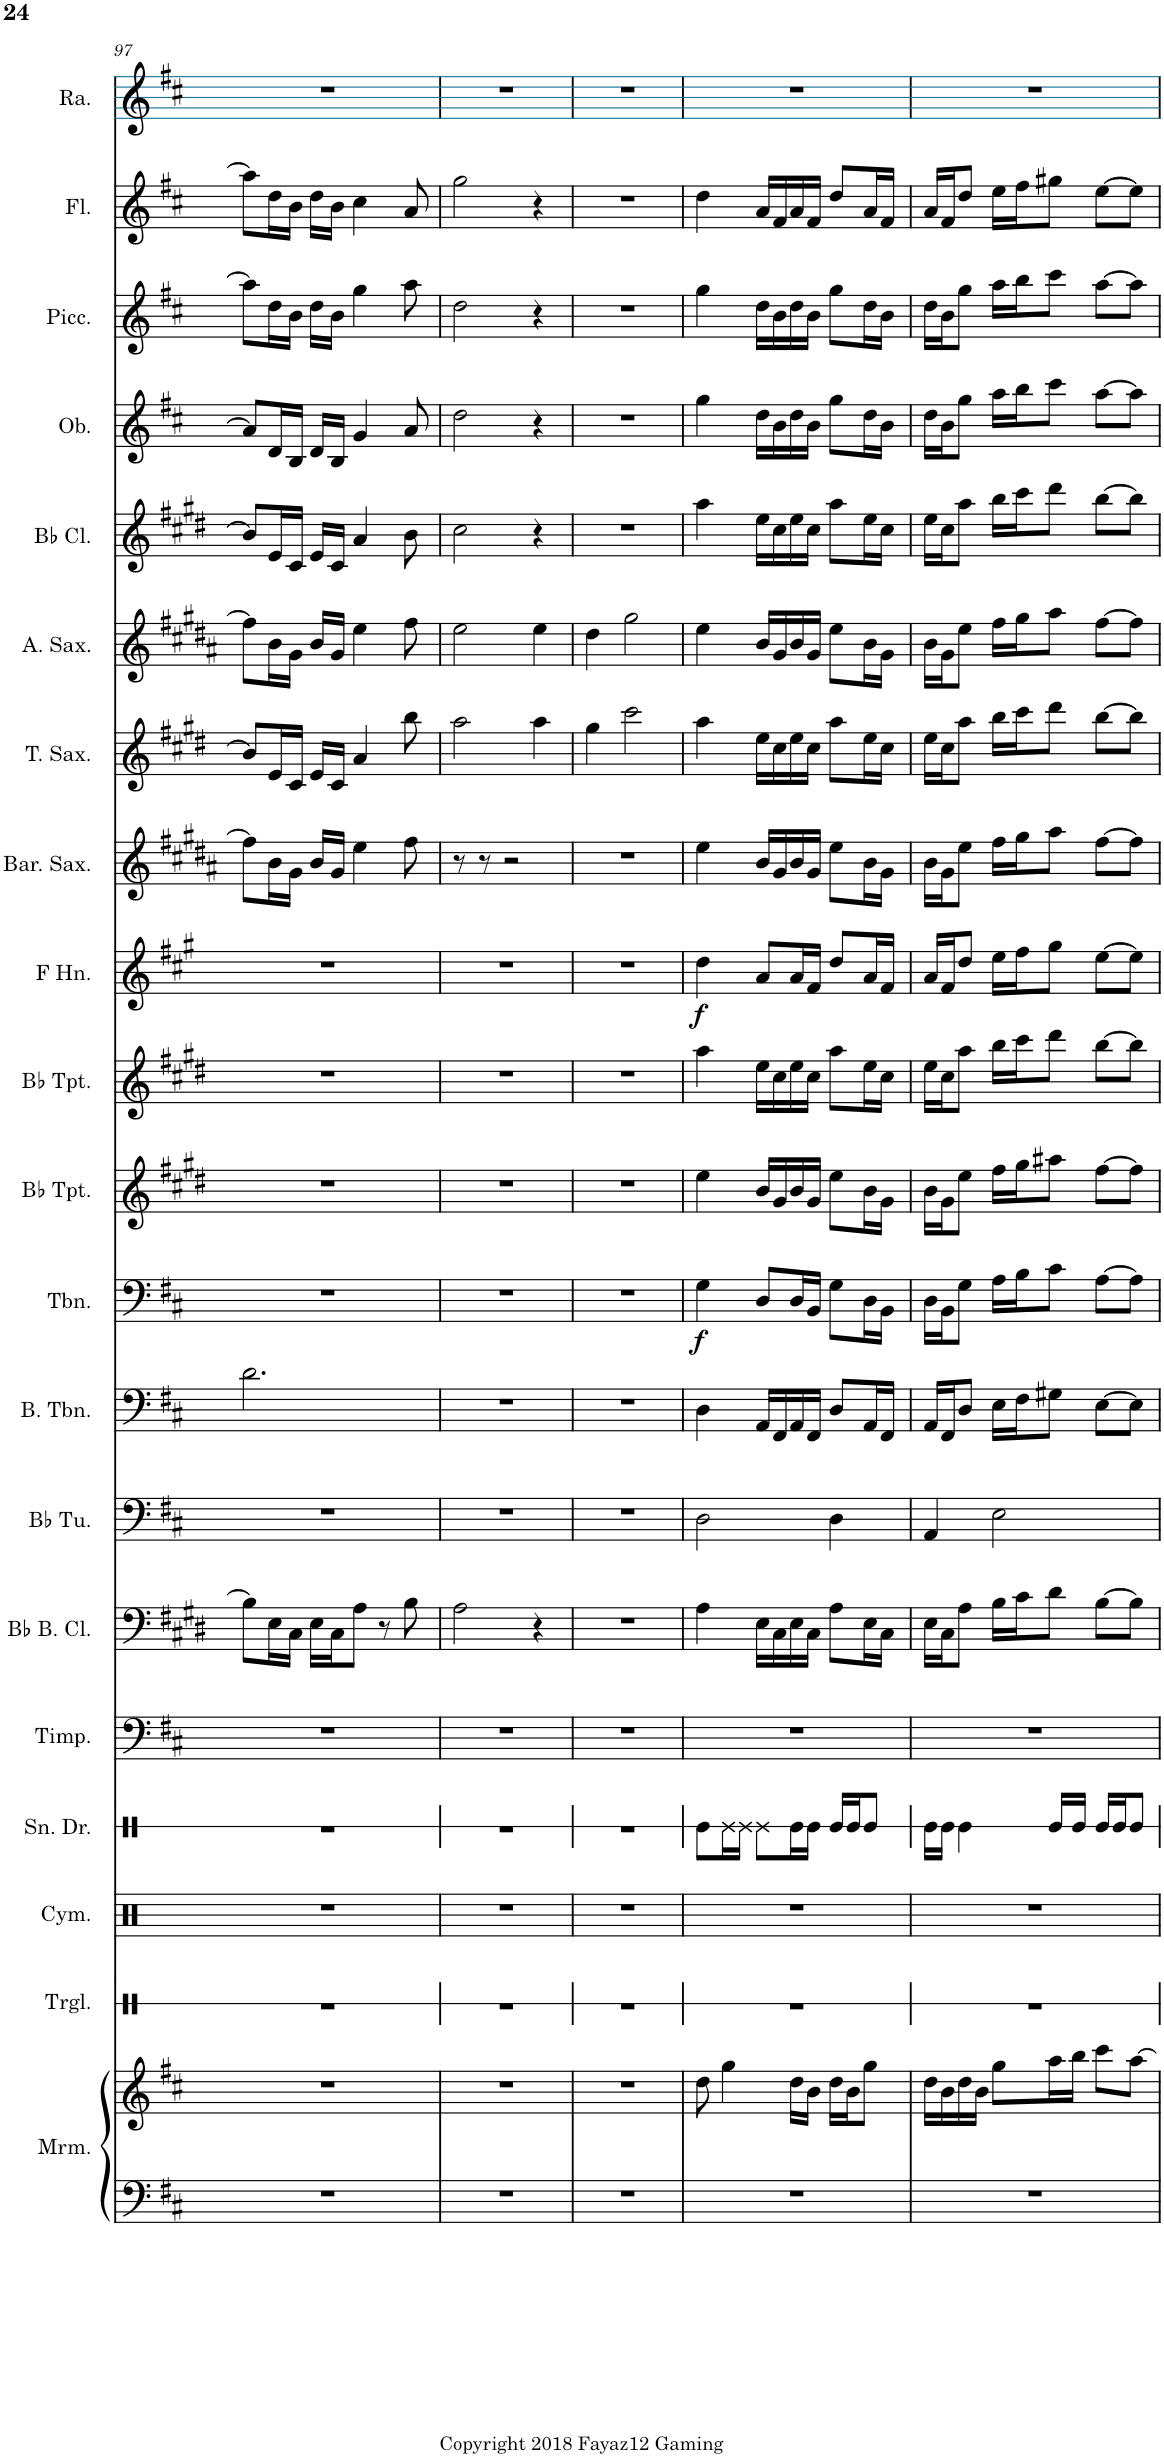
**kern	**kern	**kern	**kern	**kern	**kern	**kern	**kern	**kern	**kern	**dynam	**kern	**kern	**kern	**dynam	**kern	**kern	**kern	**kern	**kern	**kern	**kern	**kern
*part20	*part20	*part19	*part18	*part17	*part16	*part15	*part14	*part13	*part12	*part12	*part11	*part10	*part9	*part9	*part8	*part7	*part6	*part5	*part4	*part3	*part2	*part1
*staff21	*staff20	*staff19	*staff18	*staff17	*staff16	*staff15	*staff14	*staff13	*staff12	*staff12	*staff11	*staff10	*staff9	*staff9	*staff8	*staff7	*staff6	*staff5	*staff4	*staff3	*staff2	*staff1
*I"Marimba	*	*I"Triangle	*I"Cymbals	*I"Snare Drum	*I"Timpani	*I"Bb Bass Clarinet (Bass Clef)	*I"Bb Tuba	*I"Bass Trombone	*I"Trombone	*	*I"Bb Trumpet	*I"Bb Trumpet	*I"Horn in F	*	*I"Baritone Saxophone	*I"Tenor Saxophone	*I"Alto Saxophone	*I"Bb Clarinet	*I"Oboe	*I"Piccolo	*I"Flute	*I"Rosalina
*I'Mrm.	*	*I'Trgl.	*I'Cym.	*I'Sn. Dr.	*I'Timp.	*I'Bb B. Cl.	*I'Bb Tu.	*I'B. Tbn.	*I'Tbn.	*	*I'Bb Tpt.	*I'Bb Tpt.	*	*	*I'Bar. Sax.	*I'T. Sax.	*I'A. Sax.	*I'Bb Cl.	*I'Ob.	*I'Picc.	*I'Fl.	*I'Ra.
!!LO:PB:g=z
*clefF4	*clefG2	*clefX	*clefX	*clefX	*clefF4	*clefF4	*clefF4	*clefF4	*clefF4	*	*clefG2	*clefG2	*clefG2	*	*clefG2	*clefG2	*clefG2	*clefG2	*clefG2	*clefG2	*clefG2	*clefG2
*	*	*	*	*	*	*Trd1c2	*	*	*	*	*Trd1c2	*Trd1c2	*Trd4c7	*	*Trd12c21	*Trd8c14	*Trd5c9	*Trd1c2	*	*Trd-7c-12	*	*
*k[f#c#]	*k[f#c#]	*k[]	*k[]	*k[]	*k[f#c#]	*k[f#c#g#d#]	*k[f#c#]	*k[f#c#]	*k[f#c#]	*	*k[f#c#g#d#]	*k[f#c#g#d#]	*k[f#c#g#]	*	*k[f#c#g#d#a#]	*k[f#c#g#d#]	*k[f#c#g#d#a#]	*k[f#c#g#d#]	*k[f#c#]	*k[f#c#]	*k[f#c#]	*k[f#c#]
*M3/4	*M3/4	*M3/4	*M3/4	*M3/4	*M3/4	*M3/4	*M3/4	*M3/4	*M3/4	*	*M3/4	*M3/4	*M3/4	*	*M3/4	*M3/4	*M3/4	*M3/4	*M3/4	*M3/4	*M3/4	*M3/4
=97	=97	=97	=97	=97	=97	=97	=97	=97	=97	=97	=97	=97	=97	=97	=97	=97	=97	=97	=97	=97	=97	=97
2.r	2.r	2.r	2.r	2.r	2.r	8B\L]	2.r	2.d\	2.r	.	2.r	2.r	2.r	.	8ff#\L]	8b/L]	8ff#\L]	8b/L]	8a/L]	8aa\L]	8aa\L]	2.r
.	.	.	.	.	.	16E\L	.	.	.	.	.	.	.	.	16b\L	16e/L	16b\L	16e/L	16d/L	16dd\L	16dd\L	.
.	.	.	.	.	.	16C#\JJ	.	.	.	.	.	.	.	.	16g#\JJ	16c#/JJ	16g#\JJ	16c#/JJ	16B/JJ	16b\JJ	16b\JJ	.
.	.	.	.	.	.	16E\LL	.	.	.	.	.	.	.	.	16b/LL	16e/LL	16b/LL	16e/LL	16d/LL	16dd\LL	16dd\LL	.
.	.	.	.	.	.	16C#\J	.	.	.	.	.	.	.	.	16g#/JJ	16c#/JJ	16g#/JJ	16c#/JJ	16B/JJ	16b\JJ	16b\JJ	.
.	.	.	.	.	.	8A\J	.	.	.	.	.	.	.	.	4ee\	4a/	4ee\	4a/	4g/	4gg\	4cc#\	.
.	.	.	.	.	.	8r	.	.	.	.	.	.	.	.	.	.	.	.	.	.	.	.
.	.	.	.	.	.	8B\	.	.	.	.	.	.	.	.	8ff#\	8bb\	8ff#\	8b\	8a/	8aa\	8a/	.
=98	=98	=98	=98	=98	=98	=98	=98	=98	=98	=98	=98	=98	=98	=98	=98	=98	=98	=98	=98	=98	=98	=98
2.r	2.r	2.r	2.r	2.r	2.r	2A\	2.r	2.r	2.r	.	2.r	2.r	2.r	.	8r	2aa\	2ee\	2cc#\	2dd\	2dd\	2gg\	2.r
.	.	.	.	.	.	.	.	.	.	.	.	.	.	.	8r	.	.	.	.	.	.	.
.	.	.	.	.	.	.	.	.	.	.	.	.	.	.	2r	.	.	.	.	.	.	.
.	.	.	.	.	.	4r	.	.	.	.	.	.	.	.	.	4aa\	4ee\	4r	4r	4r	4r	.
=99	=99	=99	=99	=99	=99	=99	=99	=99	=99	=99	=99	=99	=99	=99	=99	=99	=99	=99	=99	=99	=99	=99
2.r	2.r	2.r	2.r	2.r	2.r	2.r	2.r	2.r	2.r	.	2.r	2.r	2.r	.	2.r	4gg#\	4dd#\	2.r	2.r	2.r	2.r	2.r
.	.	.	.	.	.	.	.	.	.	.	.	.	.	.	.	2ccc#\	2gg#\	.	.	.	.	.
=100	=100	=100	=100	=100	=100	=100	=100	=100	=100	=100	=100	=100	=100	=100	=100	=100	=100	=100	=100	=100	=100	=100
!	!	!	!	!	!	!	!	!	!	!LO:DY:b	!	!	!	!LO:DY:b	!	!	!	!	!	!	!	!
2.r	8dd\	2.r	2.r	8Re\L	2.r	4A\	2D\	4D\	4G\	f	4ee\	4aa\	4dd\	f	4ee\	4aa\	4ee\	4aa\	4gg\	4gg\	4dd\	2.r
.	4gg\	.	.	16Re\L	.	.	.	.	.	.	.	.	.	.	.	.	.	.	.	.	.	.
.	.	.	.	16Re\JJ	.	.	.	.	.	.	.	.	.	.	.	.	.	.	.	.	.	.
.	.	.	.	8Re\L	.	16E\LL	.	16AA/LL	8D/L	.	16b/LL	16ee\LL	8a/L	.	16b/LL	16ee\LL	16b/LL	16ee\LL	16dd\LL	16dd\LL	16a/LL	.
.	.	.	.	.	.	16C#\	.	16FF#/	.	.	16g#/	16cc#\	.	.	16g#/	16cc#\	16g#/	16cc#\	16b\	16b\	16f#/	.
.	16dd\LL	.	.	16Re\L	.	16E\	.	16AA/	16D/L	.	16b/	16ee\	16a/L	.	16b/	16ee\	16b/	16ee\	16dd\	16dd\	16a/	.
.	16b\JJ	.	.	16Re\JJ	.	16C#\JJ	.	16FF#/JJ	16BB/JJ	.	16g#/JJ	16cc#\JJ	16f#/JJ	.	16g#/JJ	16cc#\JJ	16g#/JJ	16cc#\JJ	16b\JJ	16b\JJ	16f#/JJ	.
.	16dd\LL	.	.	16Re/LL	.	8A\L	4D\	8D/L	8G\L	.	8ee\L	8aa\L	8dd/L	.	8ee\L	8aa\L	8ee\L	8aa\L	8gg\L	8gg\L	8dd/L	.
.	16b\J	.	.	16Re/J	.	.	.	.	.	.	.	.	.	.	.	.	.	.	.	.	.	.
.	8gg\J	.	.	8Re/J	.	16E\L	.	16AA/L	16D\L	.	16b\L	16ee\L	16a/L	.	16b\L	16ee\L	16b\L	16ee\L	16dd\L	16dd\L	16a/L	.
.	.	.	.	.	.	16C#\JJ	.	16FF#/JJ	16BB\JJ	.	16g#\JJ	16cc#\JJ	16f#/JJ	.	16g#\JJ	16cc#\JJ	16g#\JJ	16cc#\JJ	16b\JJ	16b\JJ	16f#/JJ	.
=101	=101	=101	=101	=101	=101	=101	=101	=101	=101	=101	=101	=101	=101	=101	=101	=101	=101	=101	=101	=101	=101	=101
2.r	16dd\LL	2.r	2.r	16Re\LL	2.r	16E\LL	4AA/	16AA/LL	16D\LL	.	16b\LL	16ee\LL	16a/LL	.	16b\LL	16ee\LL	16b\LL	16ee\LL	16dd\LL	16dd\LL	16a/LL	2.r
.	16b\	.	.	16Re\JJ	.	16C#\J	.	16FF#/J	16BB\J	.	16g#\J	16cc#\J	16f#/J	.	16g#\J	16cc#\J	16g#\J	16cc#\J	16b\J	16b\J	16f#/J	.
.	16dd\	.	.	4Re\	.	8A\J	.	8D/J	8G\J	.	8ee\J	8aa\J	8dd/J	.	8ee\J	8aa\J	8ee\J	8aa\J	8gg\J	8gg\J	8dd/J	.
.	16b\JJ	.	.	.	.	.	.	.	.	.	.	.	.	.	.	.	.	.	.	.	.	.
.	8gg\L	.	.	.	.	16B\LL	2E\	16E\LL	16A\LL	.	16ff#\LL	16bb\LL	16ee\LL	.	16ff#\LL	16bb\LL	16ff#\LL	16bb\LL	16aa\LL	16aa\LL	16ee\LL	.
.	.	.	.	.	.	16c#\J	.	16F#\J	16B\J	.	16gg#\J	16ccc#\J	16ff#\J	.	16gg#\J	16ccc#\J	16gg#\J	16ccc#\J	16bb\J	16bb\J	16ff#\J	.
.	16aa\L	.	.	16Re/LL	.	8d#\J	.	8G#X\J	8c#\J	.	8aa#X\J	8ddd#\J	8gg#\J	.	8aa#\J	8ddd#\J	8aa#\J	8ddd#\J	8ccc#\J	8ccc#\J	8gg#X\J	.
.	16bb\JJ	.	.	16Re/JJ	.	.	.	.	.	.	.	.	.	.	.	.	.	.	.	.	.	.
.	8ccc#\L	.	.	16Re/LL	.	[8B\L	.	[8E\L	[8A\L	.	[8ff#\L	[8bb\L	[8ee\L	.	[8ff#\L	[8bb\L	[8ff#\L	[8bb\L	[8aa\L	[8aa\L	[8ee\L	.
.	.	.	.	16Re/J	.	.	.	.	.	.	.	.	.	.	.	.	.	.	.	.	.	.
.	[8aa\J	.	.	8Re/J	.	8B\J]	.	8E\J]	8A\J]	.	8ff#\J]	8bb\J]	8ee\J]	.	8ff#\J]	8bb\J]	8ff#\J]	8bb\J]	8aa\J]	8aa\J]	8ee\J]	.
=	=	=	=	=	=	=	=	=	=	=	=	=	=	=	=	=	=	=	=	=	=	=
*-	*-	*-	*-	*-	*-	*-	*-	*-	*-	*-	*-	*-	*-	*-	*-	*-	*-	*-	*-	*-	*-	*-
